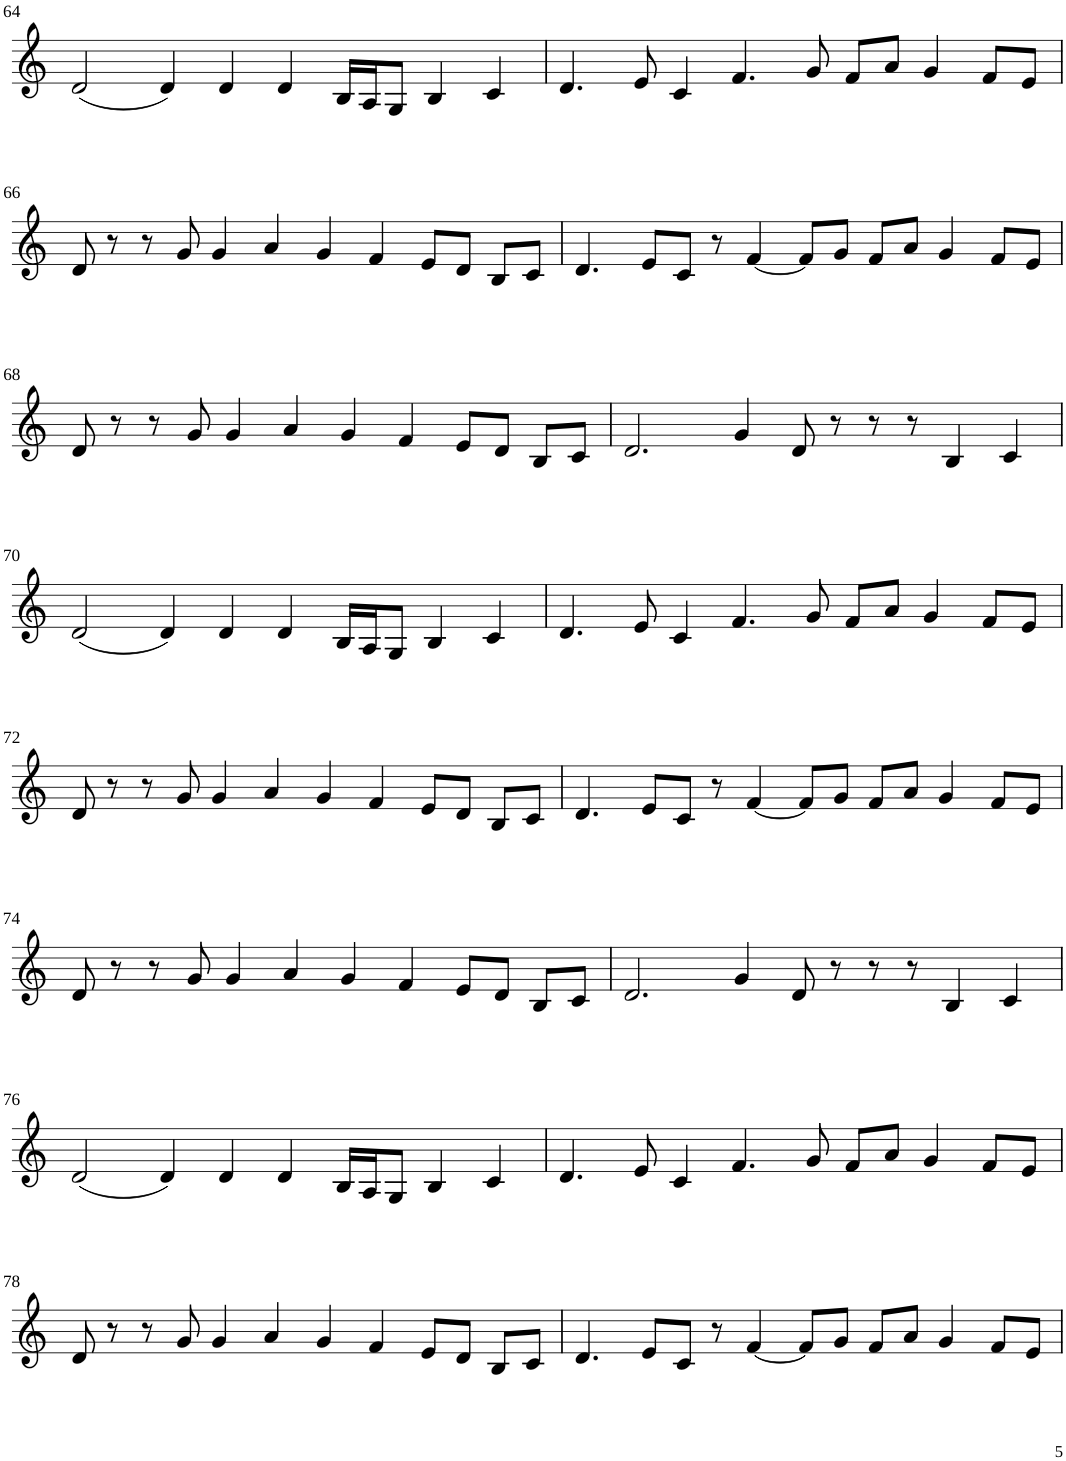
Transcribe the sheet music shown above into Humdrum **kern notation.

**kern
*part1
*staff1
*I"Violin
!!LO:PB:g=z
*clefG2
*k[]
*M8/4
=64
(2d/
4d/)
4d/
4d/
16B/LL
16A/J
8G/J
4B/
4c/
=65
4.d/
8e/
4c/
4.f/
8g/
8f/L
8a/J
4g/
8f/L
8e/J
!!LO:LB:g=z
=66
8d/
8r
8r
8g/
4g/
4a/
4g/
4f/
8e/L
8d/J
8B/L
8c/J
=67
4.d/
8e/L
8c/J
8r
[4f/
8f/L]
8g/J
8f/L
8a/J
4g/
8f/L
8e/J
!!LO:LB:g=z
=68
8d/
8r
8r
8g/
4g/
4a/
4g/
4f/
8e/L
8d/J
8B/L
8c/J
=69
2.d/
4g/
8d/
8r
8r
8r
4B/
4c/
!!LO:LB:g=z
=70
(2d/
4d/)
4d/
4d/
16B/LL
16A/J
8G/J
4B/
4c/
=71
4.d/
8e/
4c/
4.f/
8g/
8f/L
8a/J
4g/
8f/L
8e/J
!!LO:LB:g=z
=72
8d/
8r
8r
8g/
4g/
4a/
4g/
4f/
8e/L
8d/J
8B/L
8c/J
=73
4.d/
8e/L
8c/J
8r
[4f/
8f/L]
8g/J
8f/L
8a/J
4g/
8f/L
8e/J
!!LO:LB:g=z
=74
8d/
8r
8r
8g/
4g/
4a/
4g/
4f/
8e/L
8d/J
8B/L
8c/J
=75
2.d/
4g/
8d/
8r
8r
8r
4B/
4c/
!!LO:LB:g=z
=76
(2d/
4d/)
4d/
4d/
16B/LL
16A/J
8G/J
4B/
4c/
=77
4.d/
8e/
4c/
4.f/
8g/
8f/L
8a/J
4g/
8f/L
8e/J
!!LO:LB:g=z
=78
8d/
8r
8r
8g/
4g/
4a/
4g/
4f/
8e/L
8d/J
8B/L
8c/J
=79
4.d/
8e/L
8c/J
8r
[4f/
8f/L]
8g/J
8f/L
8a/J
4g/
8f/L
8e/J
=
*-
